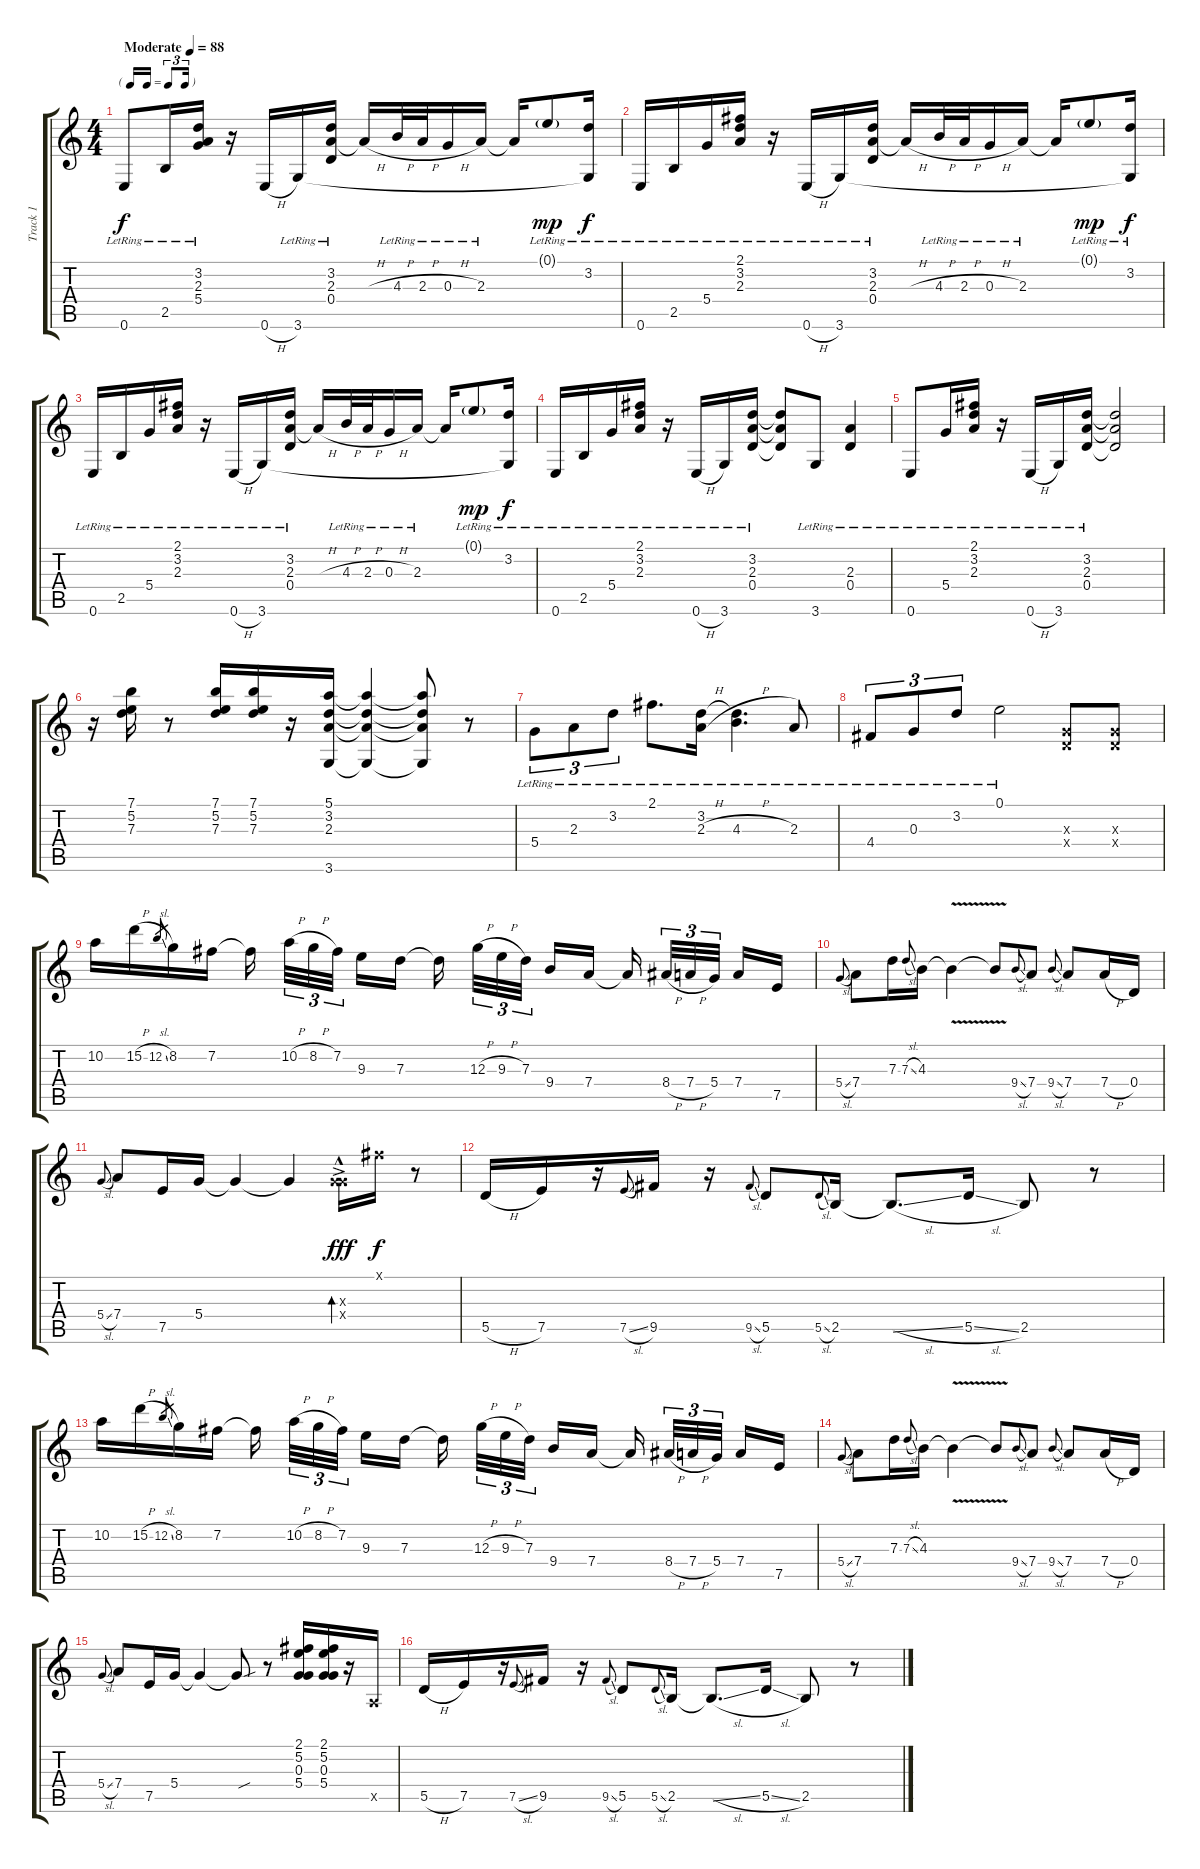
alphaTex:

\track ("Track 1" "Track 1") {instrument electricguitarjazz}
\staff {score tabs}
\tuning (E4 B3 G3 D3 A2 E2) {hide}
\ts (4 4)
\tf triplet16th
\tempo (88 "Moderate")
\clef g2
\ks c
0.6{lr}.8{dy f instrument electricguitarjazz} 2.5{lr}.16 (3.2{lr} 2.3{lr} 5.4{lr}).16 r.16 0.6{h}.16 3.6{lr}.16 (3.2{lr} 2.3{lr} 0.4{lr}).16 2.3{h t}.16 4.3{h lr}.32 2.3{h lr}.32 0.3{h lr}.16 2.3{lr}.16 2.3{t}.16 0.1{g lr}.8{dy mp} (3.2{lr} 3.6{t}).16{dy f} |
0.6{lr}.16 2.5{lr}.16 5.4{lr}.16 (2.1{lr} 3.2{lr} 2.3{lr}).16 r.16 0.6{h lr}.16 3.6{lr}.16 (3.2{lr} 2.3{lr} 0.4{lr}).16 2.3{h t}.16 4.3{h lr}.32 2.3{h lr}.32 0.3{h lr}.16 2.3{lr}.16 2.3{t}.16 0.1{g lr}.8{dy mp} (3.2{lr} 3.6{t}).16{dy f} |
0.6{lr}.16 2.5{lr}.16 5.4{lr}.16 (2.1{lr} 3.2{lr} 2.3{lr}).16 r.16 0.6{h lr}.16 3.6{lr}.16 (3.2{lr} 2.3{lr} 0.4{lr}).16 2.3{h t}.16 4.3{h lr}.32 2.3{h lr}.32 0.3{h lr}.16 2.3{lr}.16 2.3{t}.16 0.1{g lr}.8{dy mp} (3.2{lr} 3.6{t}).16{dy f} |
0.6{lr}.16 2.5{lr}.16 5.4{lr}.16 (2.1{lr} 3.2{lr} 2.3{lr}).16 r.16 0.6{h lr}.16 3.6{lr}.16 (3.2{lr} 2.3{lr} 0.4{lr}).16 (3.2{t} 2.3{t} 0.4{t}).8 3.6{lr}.8 (2.3{lr} 0.4{lr}).4 |
0.6{lr}.8 5.4{lr}.16 (2.1{lr} 3.2{lr} 2.3{lr}).16 r.16 0.6{h lr}.16 3.6{lr}.16 (3.2{lr} 2.3{lr} 0.4{lr}).16 (3.2{t} 2.3{t} 0.4{t}).2 |
r.16 (7.1 5.2 7.3).16 r.8 (7.1 5.2 7.3).16 (7.1 5.2 7.3).16 r.16 (5.1 3.2 2.3 3.6).16 (5.1{t} 3.2{t} 2.3{t} 3.6{t}).4 (5.1{t} 3.2{t} 2.3{t} 3.6{t}).8 r.8 |
5.4{lr}.8{tu (3 2)} 2.3{lr}.8{tu (3 2)} 3.2{lr}.8{tu (3 2)} 2.1{lr}.8{d} (3.2{lr} 2.3{h lr}).16 (3.2{t} 4.3{h lr}).4{d} 2.3{lr}.8 |
4.4{lr}.8{tu (3 2)} 0.3{lr}.8{tu (3 2)} 3.2{lr}.8{tu (3 2)} 0.1{lr}.2 (0.3{x} 0.4{x}).8 (0.3{x} 0.4{x}).8 |
10.2.16 15.2{h}.16 12.2{sl}.8{gr} 8.2.16 7.2.16 7.2{t}.16{beam splitsecondary} 10.2{h}.32{tu (3 2)} 8.2{h}.32{tu (3 2)} 7.2.32{tu (3 2) beam splitsecondary} 9.3.16 7.3.16 7.3{t}.16{beam splitsecondary} 12.3{h}.32{tu (3 2)} 9.3{h}.32{tu (3 2)} 7.3.32{tu (3 2) beam splitsecondary} 9.4.16 7.4.16 7.4{t}.16{beam splitsecondary} 8.4{h}.32{tu (3 2)} 7.4{h}.32{tu (3 2)} 5.4.32{tu (3 2) beam splitsecondary} 7.4.16 7.5.16 |
5.4{sl}.8{gr onbeat} 7.4.8 7.3.16 7.3{sl}.8{gr onbeat} 4.3.16 4.3{v t}.4 4.3{t}.8 9.4{sl}.8{gr onbeat} 7.4.8 9.4{sl}.8{gr onbeat} 7.4.8 7.4{h}.16 0.4.16 |
5.4{sl}.8{gr onbeat} 7.4.8 7.5.16 5.4.16 5.4{t}.4 5.4{t}.4 (0.3{ac x} 5.4{hac x}).16{bd 240 dy fff} 2.1{x}.16{dy f} r.8 |
5.5{h}.16 7.5.16 r.16 7.5{sl}.8{gr onbeat} 9.5.16 r.16 9.5{sl}.8{gr onbeat} 5.5.8 5.5{sl}.8{gr onbeat} 2.5.16 2.5{sl t}.8{d} 5.5{sl}.16 2.5.8 r.8 |
10.2.16 15.2{h}.16 12.2{sl}.8{gr} 8.2.16 7.2.16 7.2{t}.16{beam splitsecondary} 10.2{h}.32{tu (3 2)} 8.2{h}.32{tu (3 2)} 7.2.32{tu (3 2) beam splitsecondary} 9.3.16 7.3.16 7.3{t}.16{beam splitsecondary} 12.3{h}.32{tu (3 2)} 9.3{h}.32{tu (3 2)} 7.3.32{tu (3 2) beam splitsecondary} 9.4.16 7.4.16 7.4{t}.16{beam splitsecondary} 8.4{h}.32{tu (3 2)} 7.4{h}.32{tu (3 2)} 5.4.32{tu (3 2) beam splitsecondary} 7.4.16 7.5.16 |
5.4{sl}.8{gr onbeat} 7.4.8 7.3.16 7.3{sl}.8{gr onbeat} 4.3.16 4.3{v t}.4 4.3{t}.8 9.4{sl}.8{gr onbeat} 7.4.8 9.4{sl}.8{gr onbeat} 7.4.8 7.4{h}.16 0.4.16 |
5.4{sl}.8{gr onbeat} 7.4.8 7.5.16 5.4.16 5.4{t}.4 5.4{sou t}.8 r.8 (2.1 5.2 0.3 5.4).16 (2.1 5.2 0.3 5.4).16 r.16 0.5{x}.16 |
5.5{h}.16 7.5.16 r.16 7.5{sl}.8{gr onbeat} 9.5.16 r.16 9.5{sl}.8{gr onbeat} 5.5.8 5.5{sl}.8{gr onbeat} 2.5.16 2.5{sl t}.8{d} 5.5{sl}.16 2.5.8 r.8
